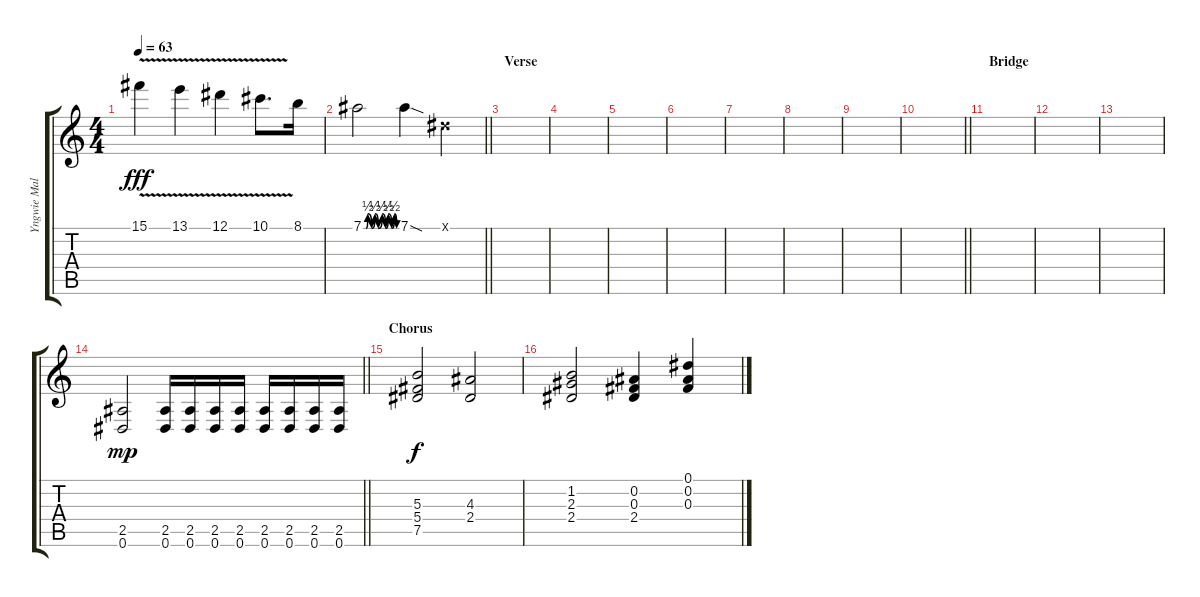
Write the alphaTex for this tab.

\track ("Yngwie Malmsteen" "Yngwie Mal") {instrument overdrivenguitar}
\staff {score tabs}
\tuning (Eb4 Bb3 Gb3 Db3 Ab2 Eb2) {hide}
\ts (4 4)
\tempo 63
\clef g2
\ks c
15.1{v}.4{dy fff} 13.1{v}.4 12.1{v}.4 10.1{v}.8{d} 8.1.16 |
\barLineRight lightlight
7.1{be (custom 0 0 5 0 8 2 15 0 21 2 27 0 34 2 40 0 45 2 51 0 56 2 60 0)}.2 7.1{sod}.4 0.1{x}.4 |
\section ("" "Verse")
|
|
|
|
|
|
|
\barLineRight lightlight
|
\section ("" "Bridge")
|
|
|
\barLineRight lightlight
(2.5 0.6).2{dy mp} (2.5 0.6).16 (2.5 0.6).16 (2.5 0.6).16 (2.5 0.6).16 (2.5 0.6).16 (2.5 0.6).16 (2.5 0.6).16 (2.5 0.6).16 |
\section ("" "Chorus")
(5.3 5.4 7.5).2{dy f} (4.3 2.4).2 |
(1.2 2.3 2.4).2 (0.2 0.3 2.4).4 (0.1 0.2 0.3).4
